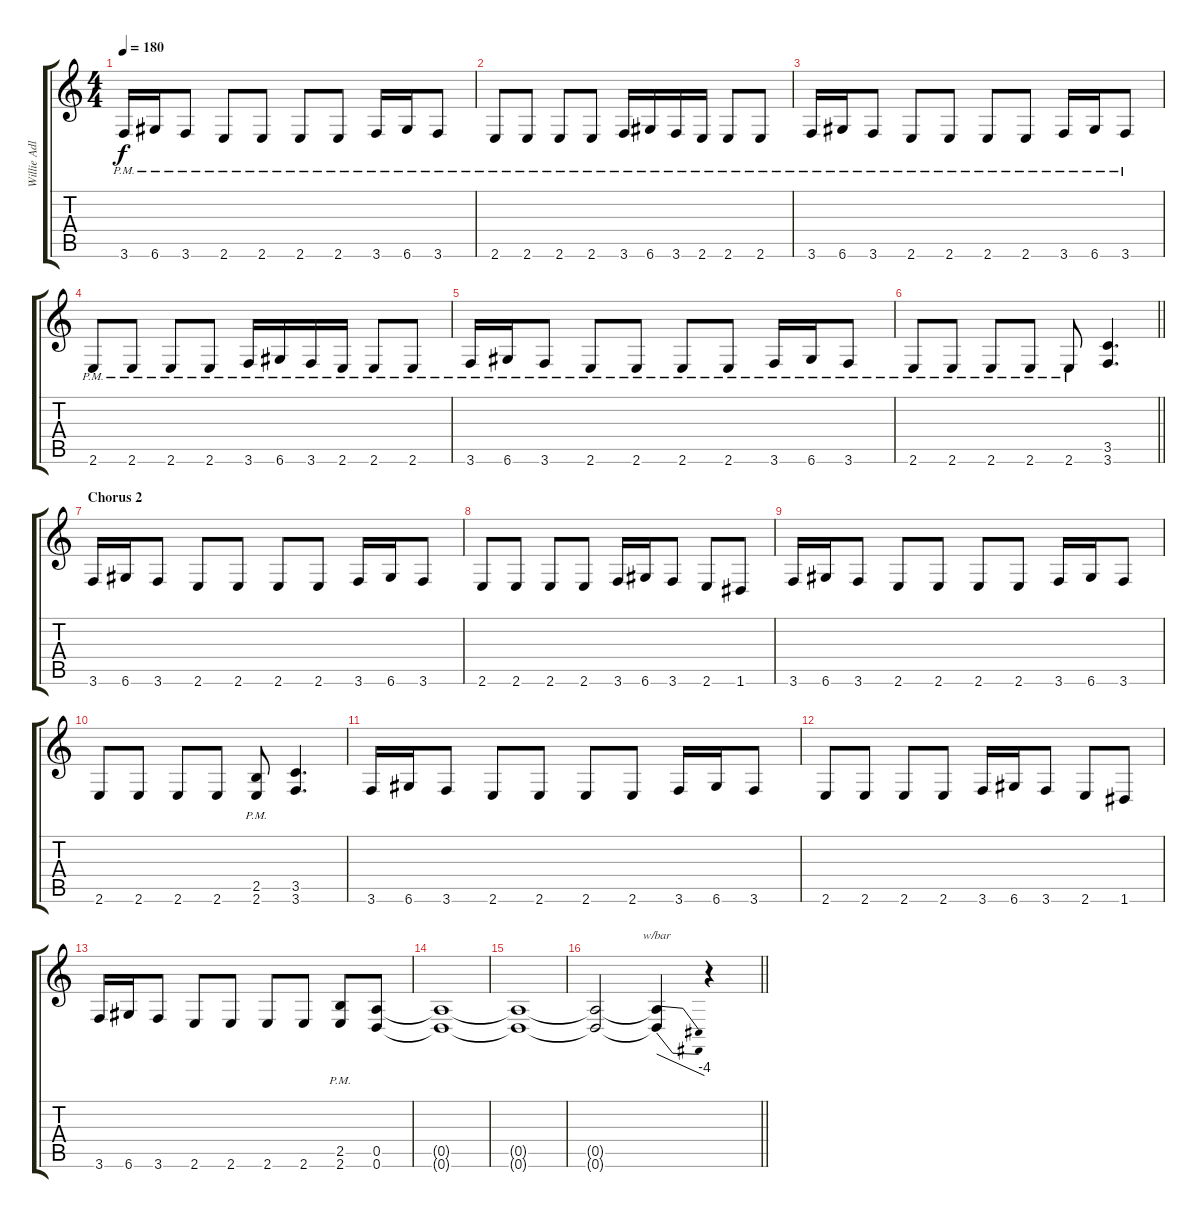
\track ("Willie Adler - Rhythm" "Willie Adl") {instrument distortionguitar}
\staff {score tabs}
\tuning (E4 B3 G3 D3 A2 D2) {hide}
\ts (4 4)
\tempo 180
\clef g2
\ks c
3.6{pm}.16{dy f} 6.6{pm}.16 3.6{pm}.8 2.6{pm}.8 2.6{pm}.8 2.6{pm}.8 2.6{pm}.8 3.6{pm}.16 6.6{pm}.16 3.6{pm}.8 |
2.6{pm}.8 2.6{pm}.8 2.6{pm}.8 2.6{pm}.8 3.6{pm}.16 6.6{pm}.16 3.6{pm}.16 2.6{pm}.16 2.6{pm}.8 2.6{pm}.8 |
3.6{pm}.16 6.6{pm}.16 3.6{pm}.8 2.6{pm}.8 2.6{pm}.8 2.6{pm}.8 2.6{pm}.8 3.6{pm}.16 6.6{pm}.16 3.6{pm}.8 |
2.6{pm}.8 2.6{pm}.8 2.6{pm}.8 2.6{pm}.8 3.6{pm}.16 6.6{pm}.16 3.6{pm}.16 2.6{pm}.16 2.6{pm}.8 2.6{pm}.8 |
3.6{pm}.16 6.6{pm}.16 3.6{pm}.8 2.6{pm}.8 2.6{pm}.8 2.6{pm}.8 2.6{pm}.8 3.6{pm}.16 6.6{pm}.16 3.6{pm}.8 |
\barLineRight lightlight
2.6{pm}.8 2.6{pm}.8 2.6{pm}.8 2.6{pm}.8 2.6{pm}.8 (3.5 3.6).4{d} |
\section ("" "Chorus 2")
3.6.16 6.6.16 3.6.8 2.6.8 2.6.8 2.6.8 2.6.8 3.6.16 6.6.16 3.6.8 |
2.6.8 2.6.8 2.6.8 2.6.8 3.6.16 6.6.16 3.6.8 2.6.8 1.6.8 |
3.6.16 6.6.16 3.6.8 2.6.8 2.6.8 2.6.8 2.6.8 3.6.16 6.6.16 3.6.8 |
2.6.8 2.6.8 2.6.8 2.6.8 (2.5{pm} 2.6{pm}).8 (3.5 3.6).4{d} |
3.6.16 6.6.16 3.6.8 2.6.8 2.6.8 2.6.8 2.6.8 3.6.16 6.6.16 3.6.8 |
2.6.8 2.6.8 2.6.8 2.6.8 3.6.16 6.6.16 3.6.8 2.6.8 1.6.8 |
3.6.16 6.6.16 3.6.8 2.6.8 2.6.8 2.6.8 2.6.8 (2.5{pm} 2.6{pm}).8 (0.5 0.6).8 |
(0.5{t} 0.6{t}).1 |
(0.5{t} 0.6{t}).1 |
\barLineRight lightlight
(0.5{t} 0.6{t}).2 (0.5{t} 0.6{t}).4{tbe (dive default 0 0 60 -16)} r.4
